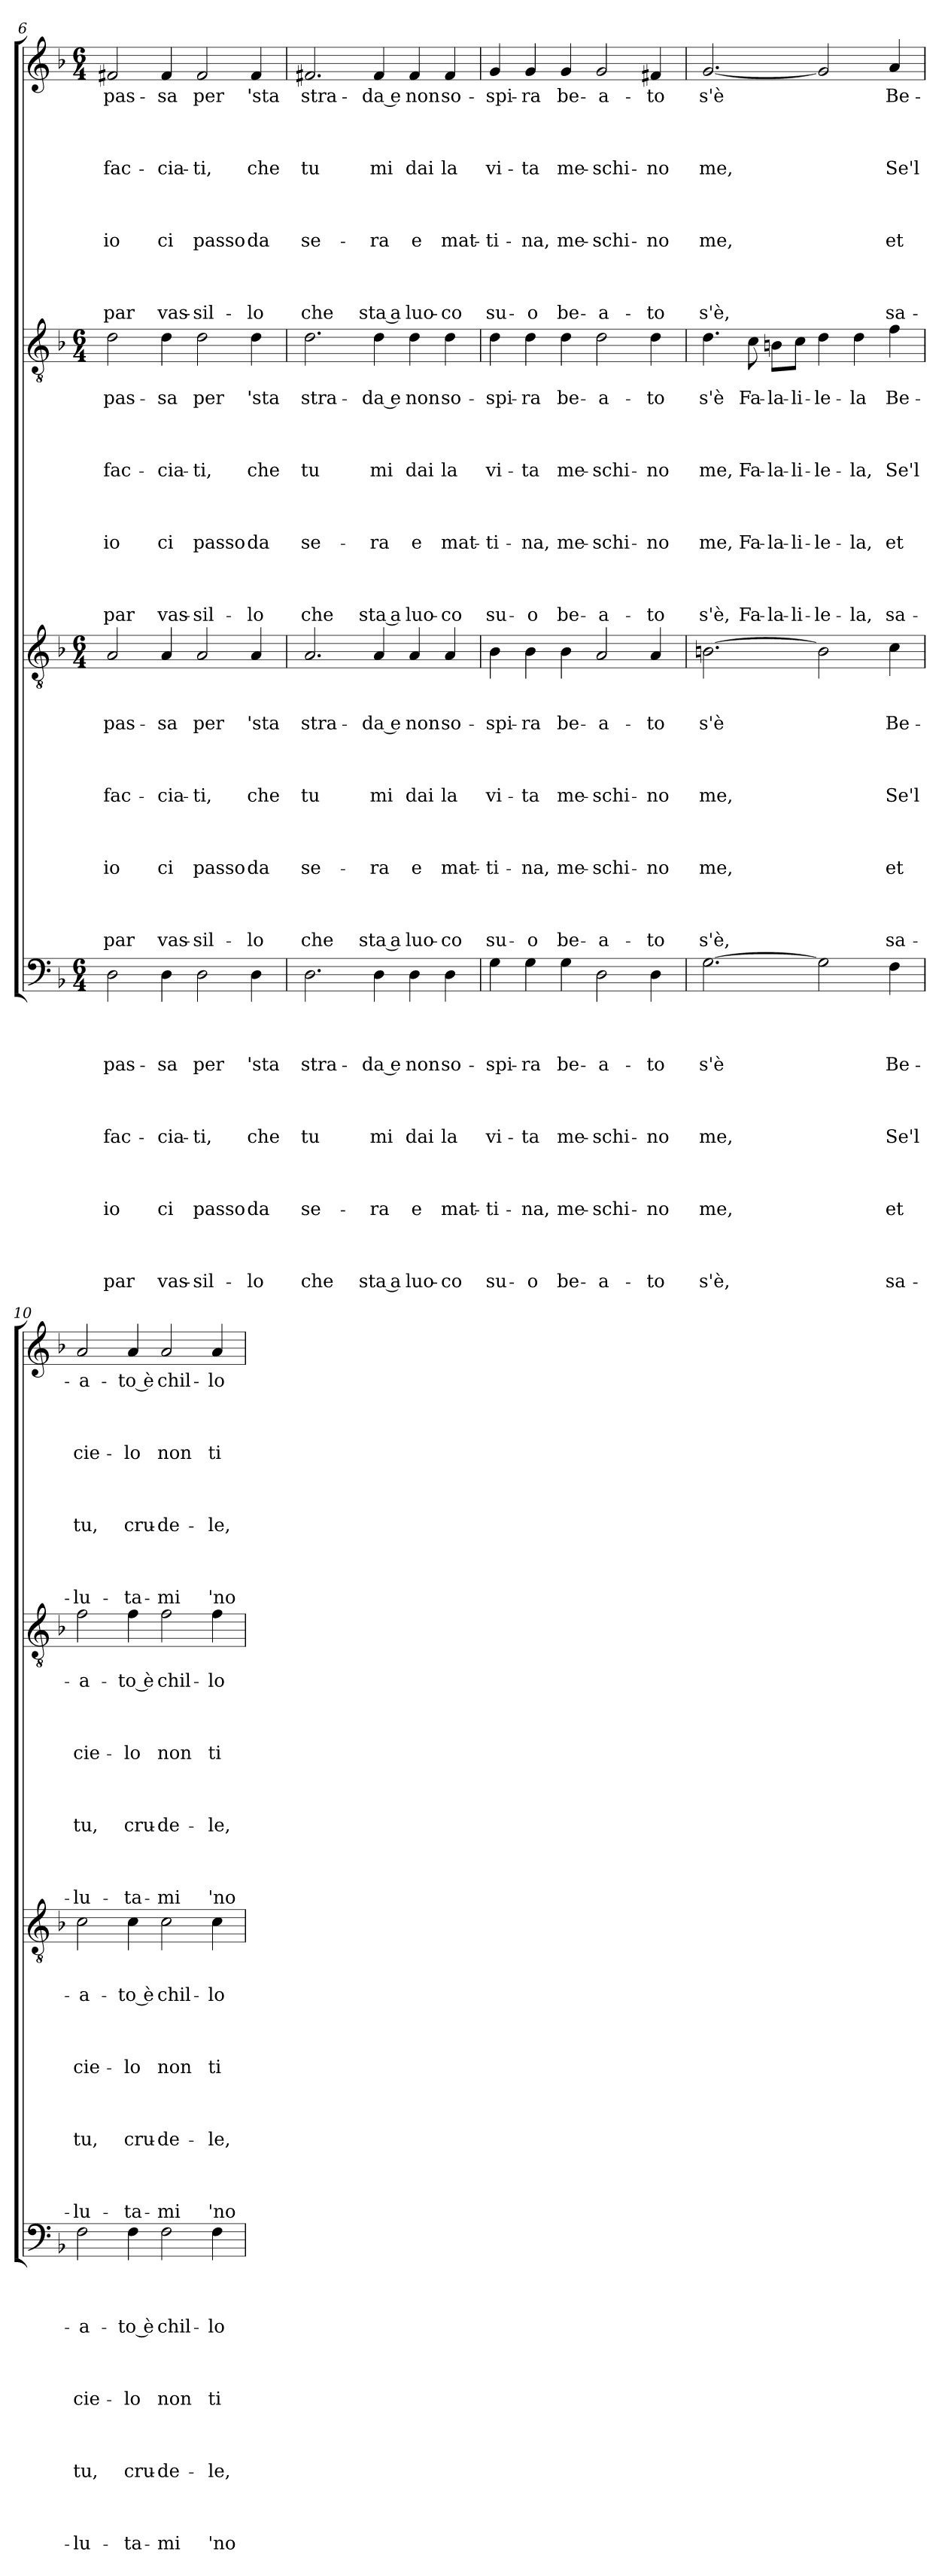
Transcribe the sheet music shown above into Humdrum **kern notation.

**kern	**text	**text	**text	**text	**text	**text	**text	**text	**text	**text	**text	**text	**text	**text	**text	**text	**kern	**text	**text	**text	**text	**text	**text	**text	**text	**text	**text	**text	**text	**text	**text	**text	**kern	**text	**text	**text	**text	**text	**text	**text	**text	**text	**text	**text	**text	**text	**text	**kern	**text	**text	**text	**text	**text	**text	**text	**text	**text	**text	**text	**text	**text
*part4	*part4	*part4	*part4	*part4	*part4	*part4	*part4	*part4	*part4	*part4	*part4	*part4	*part4	*part4	*part4	*part4	*part3	*part3	*part3	*part3	*part3	*part3	*part3	*part3	*part3	*part3	*part3	*part3	*part3	*part3	*part3	*part3	*part2	*part2	*part2	*part2	*part2	*part2	*part2	*part2	*part2	*part2	*part2	*part2	*part2	*part2	*part2	*part1	*part1	*part1	*part1	*part1	*part1	*part1	*part1	*part1	*part1	*part1	*part1	*part1	*part1
*staff4	*staff4	*staff4	*staff4	*staff4	*staff4	*staff4	*staff4	*staff4	*staff4	*staff4	*staff4	*staff4	*staff4	*staff4	*staff4	*staff4	*staff3	*staff3	*staff3	*staff3	*staff3	*staff3	*staff3	*staff3	*staff3	*staff3	*staff3	*staff3	*staff3	*staff3	*staff3	*staff3	*staff2	*staff2	*staff2	*staff2	*staff2	*staff2	*staff2	*staff2	*staff2	*staff2	*staff2	*staff2	*staff2	*staff2	*staff2	*staff1	*staff1	*staff1	*staff1	*staff1	*staff1	*staff1	*staff1	*staff1	*staff1	*staff1	*staff1	*staff1	*staff1
!!LO:LB:g=z
*clefF4	*	*	*	*	*	*	*	*	*	*	*	*	*	*	*	*	*clefGv2	*	*	*	*	*	*	*	*	*	*	*	*	*	*	*	*clefGv2	*	*	*	*	*	*	*	*	*	*	*	*	*	*	*clefG2	*	*	*	*	*	*	*	*	*	*	*	*	*
*k[b-]	*	*	*	*	*	*	*	*	*	*	*	*	*	*	*	*	*k[b-]	*	*	*	*	*	*	*	*	*	*	*	*	*	*	*	*k[b-]	*	*	*	*	*	*	*	*	*	*	*	*	*	*	*k[b-]	*	*	*	*	*	*	*	*	*	*	*	*	*
*F:	*	*	*	*	*	*	*	*	*	*	*	*	*	*	*	*	*F:	*	*	*	*	*	*	*	*	*	*	*	*	*	*	*	*F:	*	*	*	*	*	*	*	*	*	*	*	*	*	*	*F:	*	*	*	*	*	*	*	*	*	*	*	*	*
*M6/4	*	*	*	*	*	*	*	*	*	*	*	*	*	*	*	*	*M6/4	*	*	*	*	*	*	*	*	*	*	*	*	*	*	*	*M6/4	*	*	*	*	*	*	*	*	*	*	*	*	*	*	*M6/4	*	*	*	*	*	*	*	*	*	*	*	*	*
=6	=6	=6	=6	=6	=6	=6	=6	=6	=6	=6	=6	=6	=6	=6	=6	=6	=6	=6	=6	=6	=6	=6	=6	=6	=6	=6	=6	=6	=6	=6	=6	=6	=6	=6	=6	=6	=6	=6	=6	=6	=6	=6	=6	=6	=6	=6	=6	=6	=6	=6	=6	=6	=6	=6	=6	=6	=6	=6	=6	=6	=6
!	!	!	!	!LO:LY:b	!	!	!	!LO:LY:b	!	!	!	!LO:LY:b	!	!	!	!LO:LY:b	!	!	!	!LO:LY:b	!	!	!	!LO:LY:b	!	!	!	!LO:LY:b	!	!	!	!LO:LY:b	!	!	!LO:LY:b	!	!	!	!LO:LY:b	!	!	!	!LO:LY:b	!	!	!	!LO:LY:b	!	!LO:LY:b	!	!	!	!LO:LY:b	!	!	!	!LO:LY:b	!	!	!	!LO:LY:b
2D\	.	.	.	pas-	.	.	.	-fac-	.	.	.	io	.	.	.	-par	2A/	.	.	pas-	.	.	.	-fac-	.	.	.	io	.	.	.	-par	2d\	.	pas-	.	.	.	-fac-	.	.	.	io	.	.	.	-par	2f#X/	pas-	.	.	.	-fac-	.	.	.	io	.	.	.	-par
!	!	!	!	!LO:LY:b	!	!	!	!LO:LY:b	!	!	!	!LO:LY:b	!	!	!	!LO:LY:b	!	!	!	!LO:LY:b	!	!	!	!LO:LY:b	!	!	!	!LO:LY:b	!	!	!	!LO:LY:b	!	!	!LO:LY:b	!	!	!	!LO:LY:b	!	!	!	!LO:LY:b	!	!	!	!LO:LY:b	!	!LO:LY:b	!	!	!	!LO:LY:b	!	!	!	!LO:LY:b	!	!	!	!LO:LY:b
4D\	.	.	.	-sa	.	.	.	-cia-	.	.	.	ci	.	.	.	vas-	4A/	.	.	-sa	.	.	.	-cia-	.	.	.	ci	.	.	.	vas-	4d\	.	-sa	.	.	.	-cia-	.	.	.	ci	.	.	.	vas-	4f#/	-sa	.	.	.	-cia-	.	.	.	ci	.	.	.	vas-
!	!	!	!	!LO:LY:b	!	!	!	!LO:LY:b	!	!	!	!LO:LY:b	!	!	!	!LO:LY:b	!	!	!	!LO:LY:b	!	!	!	!LO:LY:b	!	!	!	!LO:LY:b	!	!	!	!LO:LY:b	!	!	!LO:LY:b	!	!	!	!LO:LY:b	!	!	!	!LO:LY:b	!	!	!	!LO:LY:b	!	!LO:LY:b	!	!	!	!LO:LY:b	!	!	!	!LO:LY:b	!	!	!	!LO:LY:b
2D\	.	.	.	per	.	.	.	-ti,	.	.	.	passo	.	.	.	-sil-	2A/	.	.	per	.	.	.	-ti,	.	.	.	passo	.	.	.	-sil-	2d\	.	per	.	.	.	-ti,	.	.	.	passo	.	.	.	-sil-	2f#/	per	.	.	.	-ti,	.	.	.	passo	.	.	.	-sil-
!	!	!	!	!LO:LY:b	!	!	!	!LO:LY:b	!	!	!	!LO:LY:b	!	!	!	!LO:LY:b	!	!	!	!LO:LY:b	!	!	!	!LO:LY:b	!	!	!	!LO:LY:b	!	!	!	!LO:LY:b	!	!	!LO:LY:b	!	!	!	!LO:LY:b	!	!	!	!LO:LY:b	!	!	!	!LO:LY:b	!	!LO:LY:b	!	!	!	!LO:LY:b	!	!	!	!LO:LY:b	!	!	!	!LO:LY:b
4D\	.	.	.	'sta	.	.	.	che	.	.	.	da	.	.	.	-lo	4A/	.	.	'sta	.	.	.	che	.	.	.	da	.	.	.	-lo	4d\	.	'sta	.	.	.	che	.	.	.	da	.	.	.	-lo	4f#/	'sta	.	.	.	che	.	.	.	da	.	.	.	-lo
=7	=7	=7	=7	=7	=7	=7	=7	=7	=7	=7	=7	=7	=7	=7	=7	=7	=7	=7	=7	=7	=7	=7	=7	=7	=7	=7	=7	=7	=7	=7	=7	=7	=7	=7	=7	=7	=7	=7	=7	=7	=7	=7	=7	=7	=7	=7	=7	=7	=7	=7	=7	=7	=7	=7	=7	=7	=7	=7	=7	=7	=7
!	!	!	!	!LO:LY:b	!	!	!	!LO:LY:b	!	!	!	!LO:LY:b	!	!	!	!LO:LY:b	!	!	!	!LO:LY:b	!	!	!	!LO:LY:b	!	!	!	!LO:LY:b	!	!	!	!LO:LY:b	!	!	!LO:LY:b	!	!	!	!LO:LY:b	!	!	!	!LO:LY:b	!	!	!	!LO:LY:b	!	!LO:LY:b	!	!	!	!LO:LY:b	!	!	!	!LO:LY:b	!	!	!	!LO:LY:b
2.D\	.	.	.	stra-	.	.	.	tu	.	.	.	se-	.	.	.	che	2.A/	.	.	stra-	.	.	.	tu	.	.	.	se-	.	.	.	che	2.d\	.	stra-	.	.	.	tu	.	.	.	se-	.	.	.	che	2.f#X/	stra-	.	.	.	tu	.	.	.	se-	.	.	.	che
!	!	!	!	!LO:LY:b	!	!	!	!LO:LY:b	!	!	!	!LO:LY:b	!	!	!	!LO:LY:b	!	!	!	!LO:LY:b	!	!	!	!LO:LY:b	!	!	!	!LO:LY:b	!	!	!	!LO:LY:b	!	!	!LO:LY:b	!	!	!	!LO:LY:b	!	!	!	!LO:LY:b	!	!	!	!LO:LY:b	!	!LO:LY:b	!	!	!	!LO:LY:b	!	!	!	!LO:LY:b	!	!	!	!LO:LY:b
4D\	.	.	.	-da e	.	.	.	mi	.	.	.	-ra	.	.	.	sta a	4A/	.	.	-da e	.	.	.	mi	.	.	.	-ra	.	.	.	sta a	4d\	.	-da e	.	.	.	mi	.	.	.	-ra	.	.	.	sta a	4f#/	-da e	.	.	.	mi	.	.	.	-ra	.	.	.	sta a
!	!	!	!	!LO:LY:b	!	!	!	!LO:LY:b	!	!	!	!LO:LY:b	!	!	!	!LO:LY:b	!	!	!	!LO:LY:b	!	!	!	!LO:LY:b	!	!	!	!LO:LY:b	!	!	!	!LO:LY:b	!	!	!LO:LY:b	!	!	!	!LO:LY:b	!	!	!	!LO:LY:b	!	!	!	!LO:LY:b	!	!LO:LY:b	!	!	!	!LO:LY:b	!	!	!	!LO:LY:b	!	!	!	!LO:LY:b
4D\	.	.	.	non	.	.	.	dai	.	.	.	e	.	.	.	luo-	4A/	.	.	non	.	.	.	dai	.	.	.	e	.	.	.	luo-	4d\	.	non	.	.	.	dai	.	.	.	e	.	.	.	luo-	4f#/	non	.	.	.	dai	.	.	.	e	.	.	.	luo-
!	!	!	!	!LO:LY:b	!	!	!	!LO:LY:b	!	!	!	!LO:LY:b	!	!	!	!LO:LY:b	!	!	!	!LO:LY:b	!	!	!	!LO:LY:b	!	!	!	!LO:LY:b	!	!	!	!LO:LY:b	!	!	!LO:LY:b	!	!	!	!LO:LY:b	!	!	!	!LO:LY:b	!	!	!	!LO:LY:b	!	!LO:LY:b	!	!	!	!LO:LY:b	!	!	!	!LO:LY:b	!	!	!	!LO:LY:b
4D\	.	.	.	so-	.	.	.	la	.	.	.	mat-	.	.	.	-co	4A/	.	.	so-	.	.	.	la	.	.	.	mat-	.	.	.	-co	4d\	.	so-	.	.	.	la	.	.	.	mat-	.	.	.	-co	4f#/	so-	.	.	.	la	.	.	.	mat-	.	.	.	-co
=8	=8	=8	=8	=8	=8	=8	=8	=8	=8	=8	=8	=8	=8	=8	=8	=8	=8	=8	=8	=8	=8	=8	=8	=8	=8	=8	=8	=8	=8	=8	=8	=8	=8	=8	=8	=8	=8	=8	=8	=8	=8	=8	=8	=8	=8	=8	=8	=8	=8	=8	=8	=8	=8	=8	=8	=8	=8	=8	=8	=8	=8
!	!	!	!	!LO:LY:b	!	!	!	!LO:LY:b	!	!	!	!LO:LY:b	!	!	!	!LO:LY:b	!	!	!	!LO:LY:b	!	!	!	!LO:LY:b	!	!	!	!LO:LY:b	!	!	!	!LO:LY:b	!	!	!LO:LY:b	!	!	!	!LO:LY:b	!	!	!	!LO:LY:b	!	!	!	!LO:LY:b	!	!LO:LY:b	!	!	!	!LO:LY:b	!	!	!	!LO:LY:b	!	!	!	!LO:LY:b
4G\	.	.	.	-spi-	.	.	.	vi-	.	.	.	-ti-	.	.	.	su-	4B-\	.	.	-spi-	.	.	.	vi-	.	.	.	-ti-	.	.	.	su-	4d\	.	-spi-	.	.	.	vi-	.	.	.	-ti-	.	.	.	su-	4g/	-spi-	.	.	.	vi-	.	.	.	-ti-	.	.	.	su-
!	!	!	!	!LO:LY:b	!	!	!	!LO:LY:b	!	!	!	!LO:LY:b	!	!	!	!LO:LY:b	!	!	!	!LO:LY:b	!	!	!	!LO:LY:b	!	!	!	!LO:LY:b	!	!	!	!LO:LY:b	!	!	!LO:LY:b	!	!	!	!LO:LY:b	!	!	!	!LO:LY:b	!	!	!	!LO:LY:b	!	!LO:LY:b	!	!	!	!LO:LY:b	!	!	!	!LO:LY:b	!	!	!	!LO:LY:b
4G\	.	.	.	-ra	.	.	.	-ta	.	.	.	-na,	.	.	.	-o	4B-\	.	.	-ra	.	.	.	-ta	.	.	.	-na,	.	.	.	-o	4d\	.	-ra	.	.	.	-ta	.	.	.	-na,	.	.	.	-o	4g/	-ra	.	.	.	-ta	.	.	.	-na,	.	.	.	-o
!	!	!	!	!LO:LY:b	!	!	!	!LO:LY:b	!	!	!	!LO:LY:b	!	!	!	!LO:LY:b	!	!	!	!LO:LY:b	!	!	!	!LO:LY:b	!	!	!	!LO:LY:b	!	!	!	!LO:LY:b	!	!	!LO:LY:b	!	!	!	!LO:LY:b	!	!	!	!LO:LY:b	!	!	!	!LO:LY:b	!	!LO:LY:b	!	!	!	!LO:LY:b	!	!	!	!LO:LY:b	!	!	!	!LO:LY:b
4G\	.	.	.	be-	.	.	.	me-	.	.	.	me-	.	.	.	be-	4B-\	.	.	be-	.	.	.	me-	.	.	.	me-	.	.	.	be-	4d\	.	be-	.	.	.	me-	.	.	.	me-	.	.	.	be-	4g/	be-	.	.	.	me-	.	.	.	me-	.	.	.	be-
!	!	!	!	!LO:LY:b	!	!	!	!LO:LY:b	!	!	!	!LO:LY:b	!	!	!	!LO:LY:b	!	!	!	!LO:LY:b	!	!	!	!LO:LY:b	!	!	!	!LO:LY:b	!	!	!	!LO:LY:b	!	!	!LO:LY:b	!	!	!	!LO:LY:b	!	!	!	!LO:LY:b	!	!	!	!LO:LY:b	!	!LO:LY:b	!	!	!	!LO:LY:b	!	!	!	!LO:LY:b	!	!	!	!LO:LY:b
2D\	.	.	.	-a-	.	.	.	-schi-	.	.	.	-schi-	.	.	.	-a-	2A/	.	.	-a-	.	.	.	-schi-	.	.	.	-schi-	.	.	.	-a-	2d\	.	-a-	.	.	.	-schi-	.	.	.	-schi-	.	.	.	-a-	2g/	-a-	.	.	.	-schi-	.	.	.	-schi-	.	.	.	-a-
!	!	!	!	!LO:LY:b	!	!	!	!LO:LY:b	!	!	!	!LO:LY:b	!	!	!	!LO:LY:b	!	!	!	!LO:LY:b	!	!	!	!LO:LY:b	!	!	!	!LO:LY:b	!	!	!	!LO:LY:b	!	!	!LO:LY:b	!	!	!	!LO:LY:b	!	!	!	!LO:LY:b	!	!	!	!LO:LY:b	!	!LO:LY:b	!	!	!	!LO:LY:b	!	!	!	!LO:LY:b	!	!	!	!LO:LY:b
4D\	.	.	.	-to	.	.	.	-no	.	.	.	-no	.	.	.	-to	4A/	.	.	-to	.	.	.	-no	.	.	.	-no	.	.	.	-to	4d\	.	-to	.	.	.	-no	.	.	.	-no	.	.	.	-to	4f#X/	-to	.	.	.	-no	.	.	.	-no	.	.	.	-to
=9	=9	=9	=9	=9	=9	=9	=9	=9	=9	=9	=9	=9	=9	=9	=9	=9	=9	=9	=9	=9	=9	=9	=9	=9	=9	=9	=9	=9	=9	=9	=9	=9	=9	=9	=9	=9	=9	=9	=9	=9	=9	=9	=9	=9	=9	=9	=9	=9	=9	=9	=9	=9	=9	=9	=9	=9	=9	=9	=9	=9	=9
!	!	!	!	!LO:LY:b	!	!	!	!LO:LY:b	!	!	!	!LO:LY:b	!	!	!	!LO:LY:b	!	!	!	!LO:LY:b	!	!	!	!LO:LY:b	!	!	!	!LO:LY:b	!	!	!	!LO:LY:b	!	!	!LO:LY:b	!	!	!	!LO:LY:b	!	!	!	!LO:LY:b	!	!	!	!LO:LY:b	!	!LO:LY:b	!	!	!	!LO:LY:b	!	!	!	!LO:LY:b	!	!	!	!LO:LY:b
[2.G\	.	.	.	s'è	.	.	.	me,	.	.	.	me,	.	.	.	s'è,	[2.Bn\	.	.	s'è	.	.	.	me,	.	.	.	me,	.	.	.	s'è,	4.d\	.	s'è	.	.	.	me,	.	.	.	me,	.	.	.	s'è,	[2.g/	s'è	.	.	.	me,	.	.	.	me,	.	.	.	s'è,
!	!	!	!	!	!	!	!	!	!	!	!	!	!	!	!	!	!	!	!	!	!	!	!	!	!	!	!	!	!	!	!	!	!	!	!LO:LY:b	!	!	!	!LO:LY:b	!	!	!	!LO:LY:b	!	!	!	!LO:LY:b	!	!	!	!	!	!	!	!	!	!	!	!	!	!
.	.	.	.	.	.	.	.	.	.	.	.	.	.	.	.	.	.	.	.	.	.	.	.	.	.	.	.	.	.	.	.	.	8c\	.	Fa-	.	.	.	Fa-	.	.	.	Fa-	.	.	.	Fa-	.	.	.	.	.	.	.	.	.	.	.	.	.	.
!	!	!	!	!	!	!	!	!	!	!	!	!	!	!	!	!	!	!	!	!	!	!	!	!	!	!	!	!	!	!	!	!	!	!	!LO:LY:b	!	!	!	!LO:LY:b	!	!	!	!LO:LY:b	!	!	!	!LO:LY:b	!	!	!	!	!	!	!	!	!	!	!	!	!	!
.	.	.	.	.	.	.	.	.	.	.	.	.	.	.	.	.	.	.	.	.	.	.	.	.	.	.	.	.	.	.	.	.	8Bn\L	.	-la-	.	.	.	-la-	.	.	.	-la-	.	.	.	-la-	.	.	.	.	.	.	.	.	.	.	.	.	.	.
!	!	!	!	!	!	!	!	!	!	!	!	!	!	!	!	!	!	!	!	!	!	!	!	!	!	!	!	!	!	!	!	!	!	!	!LO:LY:b	!	!	!	!LO:LY:b	!	!	!	!LO:LY:b	!	!	!	!LO:LY:b	!	!	!	!	!	!	!	!	!	!	!	!	!	!
.	.	.	.	.	.	.	.	.	.	.	.	.	.	.	.	.	.	.	.	.	.	.	.	.	.	.	.	.	.	.	.	.	8c\J	.	-li-	.	.	.	-li-	.	.	.	-li-	.	.	.	-li-	.	.	.	.	.	.	.	.	.	.	.	.	.	.
!	!	!	!	!	!	!	!	!	!	!	!	!	!	!	!	!	!	!	!	!	!	!	!	!	!	!	!	!	!	!	!	!	!	!	!LO:LY:b	!	!	!	!LO:LY:b	!	!	!	!LO:LY:b	!	!	!	!LO:LY:b	!	!	!	!	!	!	!	!	!	!	!	!	!	!
2G\]	.	.	.	.	.	.	.	.	.	.	.	.	.	.	.	.	2B\]	.	.	.	.	.	.	.	.	.	.	.	.	.	.	.	4d\	.	-le-	.	.	.	-le-	.	.	.	-le-	.	.	.	-le-	2g/]	.	.	.	.	.	.	.	.	.	.	.	.	.
!	!	!	!	!	!	!	!	!	!	!	!	!	!	!	!	!	!	!	!	!	!	!	!	!	!	!	!	!	!	!	!	!	!	!	!LO:LY:b	!	!	!	!LO:LY:b	!	!	!	!LO:LY:b	!	!	!	!LO:LY:b	!	!	!	!	!	!	!	!	!	!	!	!	!	!
.	.	.	.	.	.	.	.	.	.	.	.	.	.	.	.	.	.	.	.	.	.	.	.	.	.	.	.	.	.	.	.	.	4d\	.	-la	.	.	.	-la,	.	.	.	-la,	.	.	.	-la,	.	.	.	.	.	.	.	.	.	.	.	.	.	.
!	!	!	!	!LO:LY:b	!	!	!	!LO:LY:b	!	!	!	!LO:LY:b	!	!	!	!LO:LY:b	!	!	!	!LO:LY:b	!	!	!	!LO:LY:b	!	!	!	!LO:LY:b	!	!	!	!LO:LY:b	!	!	!LO:LY:b	!	!	!	!LO:LY:b	!	!	!	!LO:LY:b	!	!	!	!LO:LY:b	!	!LO:LY:b	!	!	!	!LO:LY:b	!	!	!	!LO:LY:b	!	!	!	!LO:LY:b
4F\	.	.	.	Be-	.	.	.	Se'l	.	.	.	et	.	.	.	sa-	4c\	.	.	Be-	.	.	.	Se'l	.	.	.	et	.	.	.	sa-	4f\	.	Be-	.	.	.	Se'l	.	.	.	et	.	.	.	sa-	4a/	Be-	.	.	.	Se'l	.	.	.	et	.	.	.	sa-
=10	=10	=10	=10	=10	=10	=10	=10	=10	=10	=10	=10	=10	=10	=10	=10	=10	=10	=10	=10	=10	=10	=10	=10	=10	=10	=10	=10	=10	=10	=10	=10	=10	=10	=10	=10	=10	=10	=10	=10	=10	=10	=10	=10	=10	=10	=10	=10	=10	=10	=10	=10	=10	=10	=10	=10	=10	=10	=10	=10	=10	=10
!	!	!	!	!LO:LY:b	!	!	!	!LO:LY:b	!	!	!	!LO:LY:b	!	!	!	!LO:LY:b	!	!	!	!LO:LY:b	!	!	!	!LO:LY:b	!	!	!	!LO:LY:b	!	!	!	!LO:LY:b	!	!	!LO:LY:b	!	!	!	!LO:LY:b	!	!	!	!LO:LY:b	!	!	!	!LO:LY:b	!	!LO:LY:b	!	!	!	!LO:LY:b	!	!	!	!LO:LY:b	!	!	!	!LO:LY:b
2F\	.	.	.	-a-	.	.	.	cie-	.	.	.	tu,	.	.	.	-lu-	2c\	.	.	-a-	.	.	.	cie-	.	.	.	tu,	.	.	.	-lu-	2f\	.	-a-	.	.	.	cie-	.	.	.	tu,	.	.	.	-lu-	2a/	-a-	.	.	.	cie-	.	.	.	tu,	.	.	.	-lu-
!	!	!	!	!LO:LY:b	!	!	!	!LO:LY:b	!	!	!	!LO:LY:b	!	!	!	!LO:LY:b	!	!	!	!LO:LY:b	!	!	!	!LO:LY:b	!	!	!	!LO:LY:b	!	!	!	!LO:LY:b	!	!	!LO:LY:b	!	!	!	!LO:LY:b	!	!	!	!LO:LY:b	!	!	!	!LO:LY:b	!	!LO:LY:b	!	!	!	!LO:LY:b	!	!	!	!LO:LY:b	!	!	!	!LO:LY:b
4F\	.	.	.	-to è	.	.	.	-lo	.	.	.	cru-	.	.	.	-ta-	4c\	.	.	-to è	.	.	.	-lo	.	.	.	cru-	.	.	.	-ta-	4f\	.	-to è	.	.	.	-lo	.	.	.	cru-	.	.	.	-ta-	4a/	-to è	.	.	.	-lo	.	.	.	cru-	.	.	.	-ta-
!	!	!	!	!LO:LY:b	!	!	!	!LO:LY:b	!	!	!	!LO:LY:b	!	!	!	!LO:LY:b	!	!	!	!LO:LY:b	!	!	!	!LO:LY:b	!	!	!	!LO:LY:b	!	!	!	!LO:LY:b	!	!	!LO:LY:b	!	!	!	!LO:LY:b	!	!	!	!LO:LY:b	!	!	!	!LO:LY:b	!	!LO:LY:b	!	!	!	!LO:LY:b	!	!	!	!LO:LY:b	!	!	!	!LO:LY:b
2F\	.	.	.	chil-	.	.	.	non	.	.	.	-de-	.	.	.	-mi	2c\	.	.	chil-	.	.	.	non	.	.	.	-de-	.	.	.	-mi	2f\	.	chil-	.	.	.	non	.	.	.	-de-	.	.	.	-mi	2a/	chil-	.	.	.	non	.	.	.	-de-	.	.	.	-mi
!	!	!	!	!LO:LY:b	!	!	!	!LO:LY:b	!	!	!	!LO:LY:b	!	!	!	!LO:LY:b	!	!	!	!LO:LY:b	!	!	!	!LO:LY:b	!	!	!	!LO:LY:b	!	!	!	!LO:LY:b	!	!	!LO:LY:b	!	!	!	!LO:LY:b	!	!	!	!LO:LY:b	!	!	!	!LO:LY:b	!	!LO:LY:b	!	!	!	!LO:LY:b	!	!	!	!LO:LY:b	!	!	!	!LO:LY:b
4F\	.	.	.	-lo	.	.	.	ti	.	.	.	-le,	.	.	.	'no	4c\	.	.	-lo	.	.	.	ti	.	.	.	-le,	.	.	.	'no	4f\	.	-lo	.	.	.	ti	.	.	.	-le,	.	.	.	'no	4a/	-lo	.	.	.	ti	.	.	.	-le,	.	.	.	'no
=	=	=	=	=	=	=	=	=	=	=	=	=	=	=	=	=	=	=	=	=	=	=	=	=	=	=	=	=	=	=	=	=	=	=	=	=	=	=	=	=	=	=	=	=	=	=	=	=	=	=	=	=	=	=	=	=	=	=	=	=	=
*-	*-	*-	*-	*-	*-	*-	*-	*-	*-	*-	*-	*-	*-	*-	*-	*-	*-	*-	*-	*-	*-	*-	*-	*-	*-	*-	*-	*-	*-	*-	*-	*-	*-	*-	*-	*-	*-	*-	*-	*-	*-	*-	*-	*-	*-	*-	*-	*-	*-	*-	*-	*-	*-	*-	*-	*-	*-	*-	*-	*-	*-
